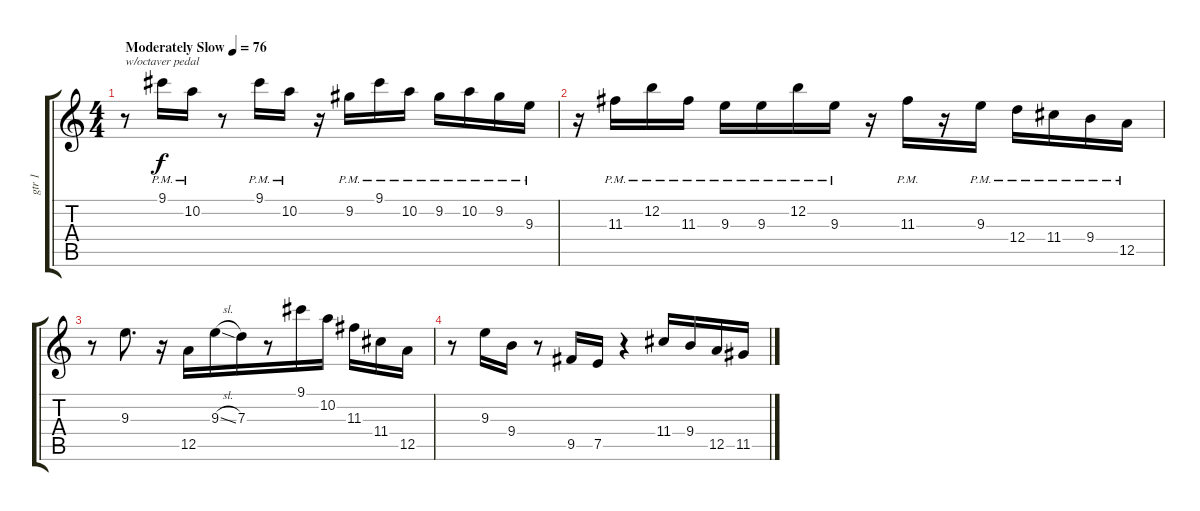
\track ("gtr 1" "gtr 1") {instrument electricguitarclean}
\staff {score tabs}
\tuning (E4 B3 G3 D3 A2 E2) {hide}
\ts (4 4)
\tempo (76 "Moderately Slow")
\clef g2
\ks c
r.8{txt "w/octaver pedal" dy f instrument electricguitarclean} 9.1{pm}.16 10.2{pm}.16 r.8 9.1{pm}.16 10.2{pm}.16 r.16 9.2{pm}.16 9.1{pm}.16 10.2{pm}.16 9.2{pm}.16 10.2{pm}.16 9.2{pm}.16 9.3{pm}.16 |
r.16 11.3{pm}.16 12.2{pm}.16 11.3{pm}.16 9.3{pm}.16 9.3{pm}.16 12.2{pm}.16 9.3{pm}.16 r.16 11.3{pm}.16 r.16 9.3{pm}.16 12.4{pm}.16 11.4{pm}.16 9.4{pm}.16 12.5{pm}.16 |
r.8 9.3.8{d} r.16 12.5.16 9.3{sl}.16{beam merge} 7.3.16 r.8 9.1.16{beam merge} 10.2.16{beam split} 11.3.16{beam merge} 11.4.16 12.5.16 |
r.8 9.3.16 9.4.16 r.8 9.5.16 7.5.16 r.4 11.4.16 9.4.16 12.5.16 11.5.16
